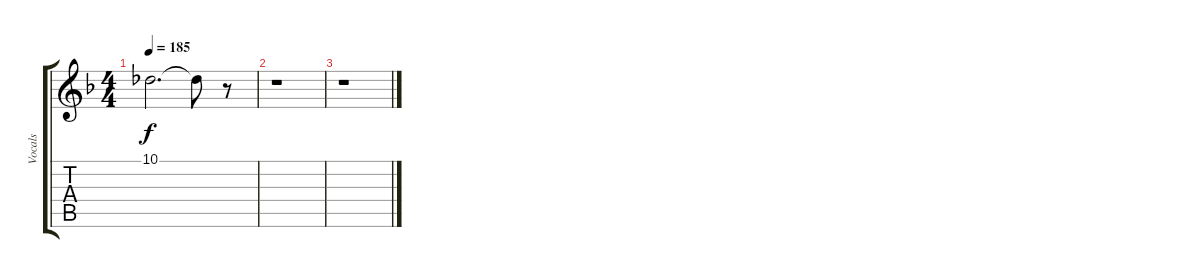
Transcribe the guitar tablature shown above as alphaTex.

\track ("Vocals" "Vocals") {instrument oboe}
\staff {score tabs}
\tuning (Eb4 Bb3 Gb3 Db3 Ab2 Eb2) {hide}
\ts (4 4)
\tempo 185
\clef g2
\ks f
10.1.2{d dy f} 10.1{t}.8 r.8 |
r.1 |
r.1
